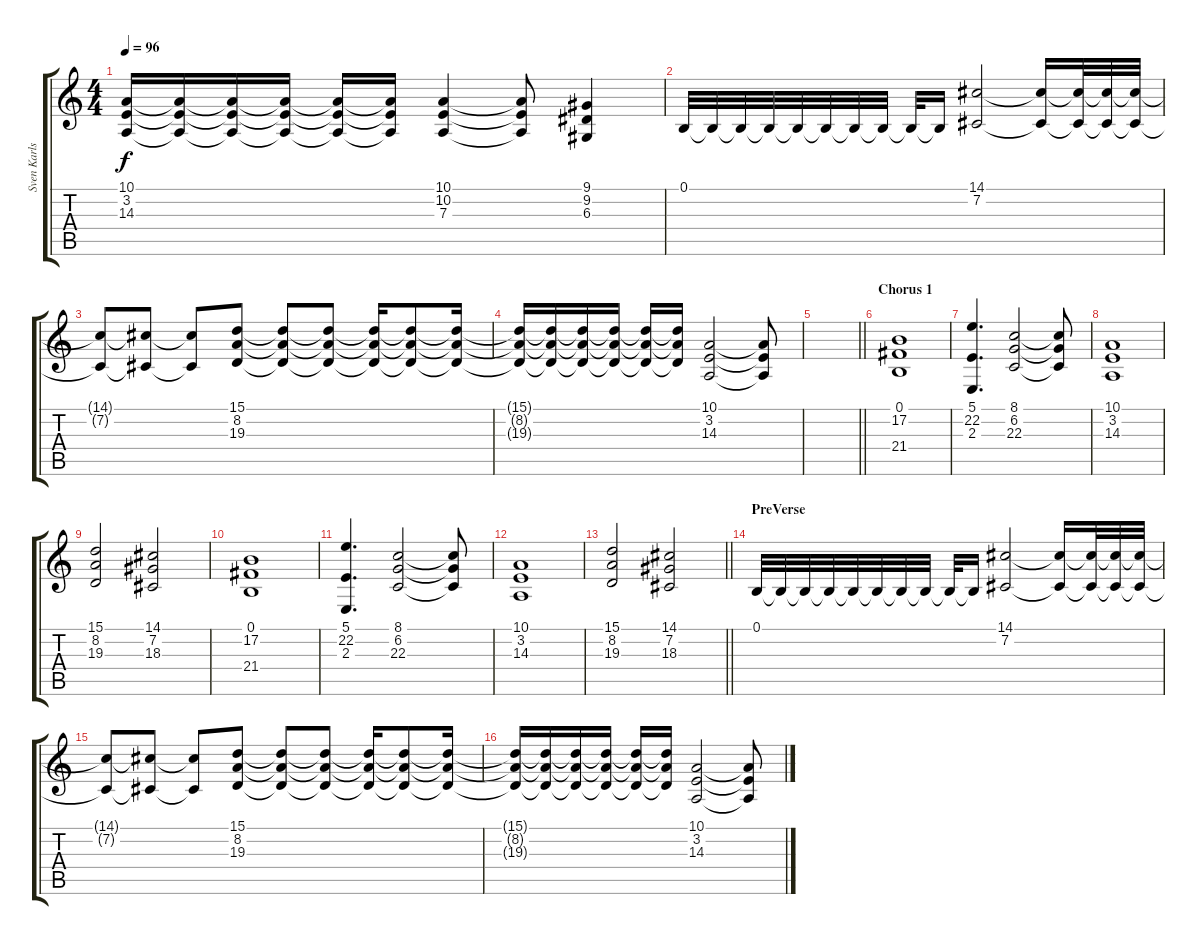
\track ("Sven Karlsson (Keyboards)" "Sven Karls") {instrument pad8sweep}
\staff {score tabs}
\tuning (B3 Gb3 D3 A2 E2 B1) {hide}
\ts (4 4)
\tempo 96
\clef g2
\ks c
(10.1{t} 3.2{t} 14.3{t}).16{dy f} (10.1{t} 3.2{t} 14.3{t}).16 (10.1{t} 3.2{t} 14.3{t}).16 (10.1{t} 3.2{t} 14.3{t}).16 (10.1{t} 3.2{t} 14.3{t}).16 (10.1{t} 3.2{t} 14.3{t}).16 (10.1 10.2 7.3).4 (10.1{t} 10.2{t} 7.3{t}).8 (9.1 9.2 6.3).4 |
0.1.32 0.1{t}.32 0.1{t}.32 0.1{t}.32 0.1{t}.32 0.1{t}.32 0.1{t}.32 0.1{t}.32 0.1{t}.32 0.1{t}.16 (14.1 7.2).2 (14.1{t} 7.2{t}).16 (14.1{t} 7.2{t}).32 (14.1{t} 7.2{t}).32 (14.1{t} 7.2{t}).32 |
(14.1{t} 7.2{t}).8 (14.1{t} 7.2{t}).8 (14.1{t} 7.2{t}).8 (15.1 8.2 19.3).8 (15.1{t} 8.2{t} 19.3{t}).8 (15.1{t} 8.2{t} 19.3{t}).8 (15.1{t} 8.2{t} 19.3{t}).16 (15.1{t} 8.2{t} 19.3{t}).8 (15.1{t} 8.2{t} 19.3{t}).16 |
(15.1{t} 8.2{t} 19.3{t}).16 (15.1{t} 8.2{t} 19.3{t}).16 (15.1{t} 8.2{t} 19.3{t}).16 (15.1{t} 8.2{t} 19.3{t}).16 (15.1{t} 8.2{t} 19.3{t}).16 (15.1{t} 8.2{t} 19.3{t}).16 (10.1 3.2 14.3).2 (10.1{t} 3.2{t} 14.3{t}).8 |
\barLineRight lightlight
|
\section ("" "Chorus 1")
(0.1 17.2 21.4).1{volume 12} |
(5.1 22.2 2.3).4{d} (8.1 6.2 22.3).2 (8.1{t} 6.2{t} 22.3{t}).8 |
(10.1 3.2 14.3).1 |
(15.1 8.2 19.3).2 (14.1 7.2 18.3).2 |
(0.1 17.2 21.4).1 |
(5.1 22.2 2.3).4{d} (8.1 6.2 22.3).2 (8.1{t} 6.2{t} 22.3{t}).8 |
(10.1 3.2 14.3).1 |
\barLineRight lightlight
(15.1 8.2 19.3).2 (14.1 7.2 18.3).2 |
\section ("" "PreVerse")
0.1.32{volume 16} 0.1{t}.32 0.1{t}.32 0.1{t}.32 0.1{t}.32 0.1{t}.32 0.1{t}.32 0.1{t}.32 0.1{t}.32 0.1{t}.16 (14.1 7.2).2 (14.1{t} 7.2{t}).16 (14.1{t} 7.2{t}).32 (14.1{t} 7.2{t}).32 (14.1{t} 7.2{t}).32 |
(14.1{t} 7.2{t}).8 (14.1{t} 7.2{t}).8 (14.1{t} 7.2{t}).8 (15.1 8.2 19.3).8 (15.1{t} 8.2{t} 19.3{t}).8 (15.1{t} 8.2{t} 19.3{t}).8 (15.1{t} 8.2{t} 19.3{t}).16 (15.1{t} 8.2{t} 19.3{t}).8 (15.1{t} 8.2{t} 19.3{t}).16 |
(15.1{t} 8.2{t} 19.3{t}).16 (15.1{t} 8.2{t} 19.3{t}).16 (15.1{t} 8.2{t} 19.3{t}).16 (15.1{t} 8.2{t} 19.3{t}).16 (15.1{t} 8.2{t} 19.3{t}).16 (15.1{t} 8.2{t} 19.3{t}).16 (10.1 3.2 14.3).2 (10.1{t} 3.2{t} 14.3{t}).8
